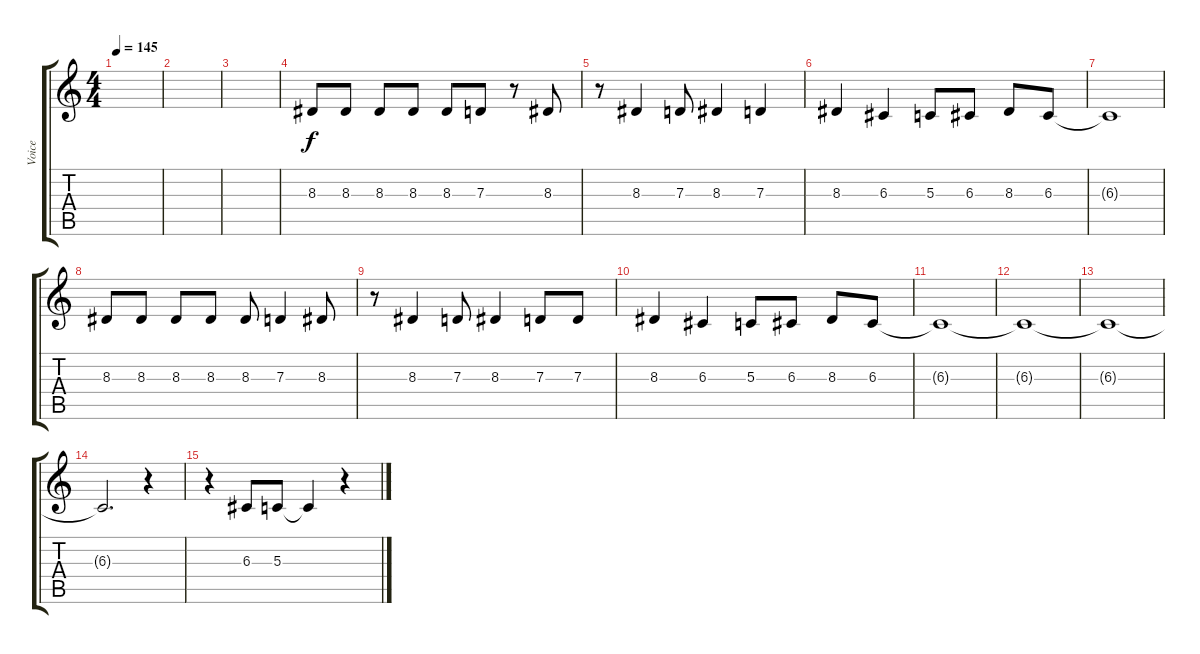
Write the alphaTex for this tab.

\track ("Voice" "Voice") {instrument lead8bassandlead}
\staff {score tabs}
\tuning (E4 B3 G3 D3 A2 E2) {hide}
\ts (4 4)
\tempo 145
\clef g2
\ks c
|
|
|
8.3.8 8.3.8 8.3.8 8.3.8 8.3.8 7.3.8 r.8 8.3.8 |
r.8 8.3.4 7.3.8 8.3.4 7.3.4 |
8.3.4 6.3.4 5.3.8 6.3.8 8.3.8 6.3.8 |
6.3{t}.1 |
8.3.8 8.3.8 8.3.8 8.3.8 8.3.8 7.3.4 8.3.8 |
r.8 8.3.4 7.3.8 8.3.4 7.3.8 7.3.8 |
8.3.4 6.3.4 5.3.8 6.3.8 8.3.8 6.3.8 |
6.3{t}.1 |
6.3{t}.1 |
6.3{t}.1 |
6.3{t}.2{d} r.4 |
r.4 6.3.8 5.3.8 5.3{t}.4 r.4
